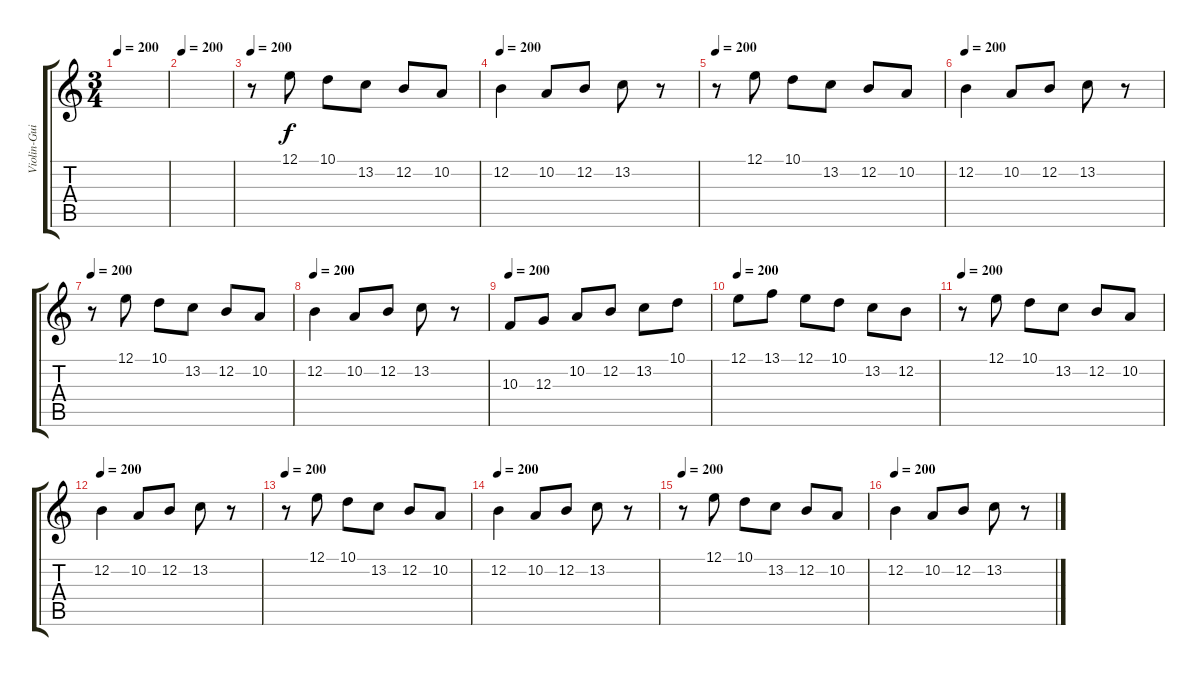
\track ("Violin-Guitarra 2" "Violin-Gui") {instrument violin}
\staff {score tabs}
\tuning (E4 B3 G3 D3 A2 E2) {hide}
\ts (3 4)
\tempo 200
\clef g2
\ks c
|
\tempo 200
|
\tempo 200
r.8{instrument overdrivenguitar} 12.1.8{instrument overdrivenguitar} 10.1.8{instrument overdrivenguitar} 13.2.8{instrument overdrivenguitar} 12.2.8{instrument overdrivenguitar} 10.2.8{instrument overdrivenguitar} |
\tempo 200
12.2.4{instrument overdrivenguitar} 10.2.8{instrument overdrivenguitar} 12.2.8{instrument overdrivenguitar} 13.2.8{instrument overdrivenguitar} r.8 |
\tempo 200
r.8{instrument overdrivenguitar} 12.1.8{instrument overdrivenguitar} 10.1.8{instrument overdrivenguitar} 13.2.8{instrument overdrivenguitar} 12.2.8{instrument overdrivenguitar} 10.2.8{instrument overdrivenguitar} |
\tempo 200
12.2.4{instrument overdrivenguitar} 10.2.8{instrument overdrivenguitar} 12.2.8{instrument overdrivenguitar} 13.2.8{instrument overdrivenguitar} r.8 |
\tempo 200
r.8{instrument overdrivenguitar} 12.1.8{instrument overdrivenguitar} 10.1.8{instrument overdrivenguitar} 13.2.8{instrument overdrivenguitar} 12.2.8{instrument overdrivenguitar} 10.2.8{instrument overdrivenguitar} |
\tempo 200
12.2.4{instrument overdrivenguitar} 10.2.8{instrument overdrivenguitar} 12.2.8{instrument overdrivenguitar} 13.2.8{instrument overdrivenguitar} r.8 |
\tempo 200
10.3.8{instrument overdrivenguitar} 12.3.8{instrument overdrivenguitar} 10.2.8{instrument overdrivenguitar} 12.2.8{instrument overdrivenguitar} 13.2.8{instrument overdrivenguitar} 10.1.8{instrument overdrivenguitar} |
\tempo 200
12.1.8{instrument overdrivenguitar} 13.1.8{instrument overdrivenguitar} 12.1.8{instrument overdrivenguitar} 10.1.8{instrument overdrivenguitar} 13.2.8{instrument overdrivenguitar} 12.2.8{instrument overdrivenguitar} |
\tempo 200
r.8{instrument overdrivenguitar} 12.1.8{instrument overdrivenguitar} 10.1.8{instrument overdrivenguitar} 13.2.8{instrument overdrivenguitar} 12.2.8{instrument overdrivenguitar} 10.2.8{instrument overdrivenguitar} |
\tempo 200
12.2.4{instrument overdrivenguitar} 10.2.8{instrument overdrivenguitar} 12.2.8{instrument overdrivenguitar} 13.2.8{instrument overdrivenguitar} r.8 |
\tempo 200
r.8{instrument overdrivenguitar} 12.1.8{instrument overdrivenguitar} 10.1.8{instrument overdrivenguitar} 13.2.8{instrument overdrivenguitar} 12.2.8{instrument overdrivenguitar} 10.2.8{instrument overdrivenguitar} |
\tempo 200
12.2.4{instrument overdrivenguitar} 10.2.8{instrument overdrivenguitar} 12.2.8{instrument overdrivenguitar} 13.2.8{instrument overdrivenguitar} r.8 |
\tempo 200
r.8{instrument overdrivenguitar} 12.1.8{instrument overdrivenguitar} 10.1.8{instrument overdrivenguitar} 13.2.8{instrument overdrivenguitar} 12.2.8{instrument overdrivenguitar} 10.2.8{instrument overdrivenguitar} |
\tempo 200
12.2.4{instrument overdrivenguitar} 10.2.8{instrument overdrivenguitar} 12.2.8{instrument overdrivenguitar} 13.2.8{instrument overdrivenguitar} r.8
